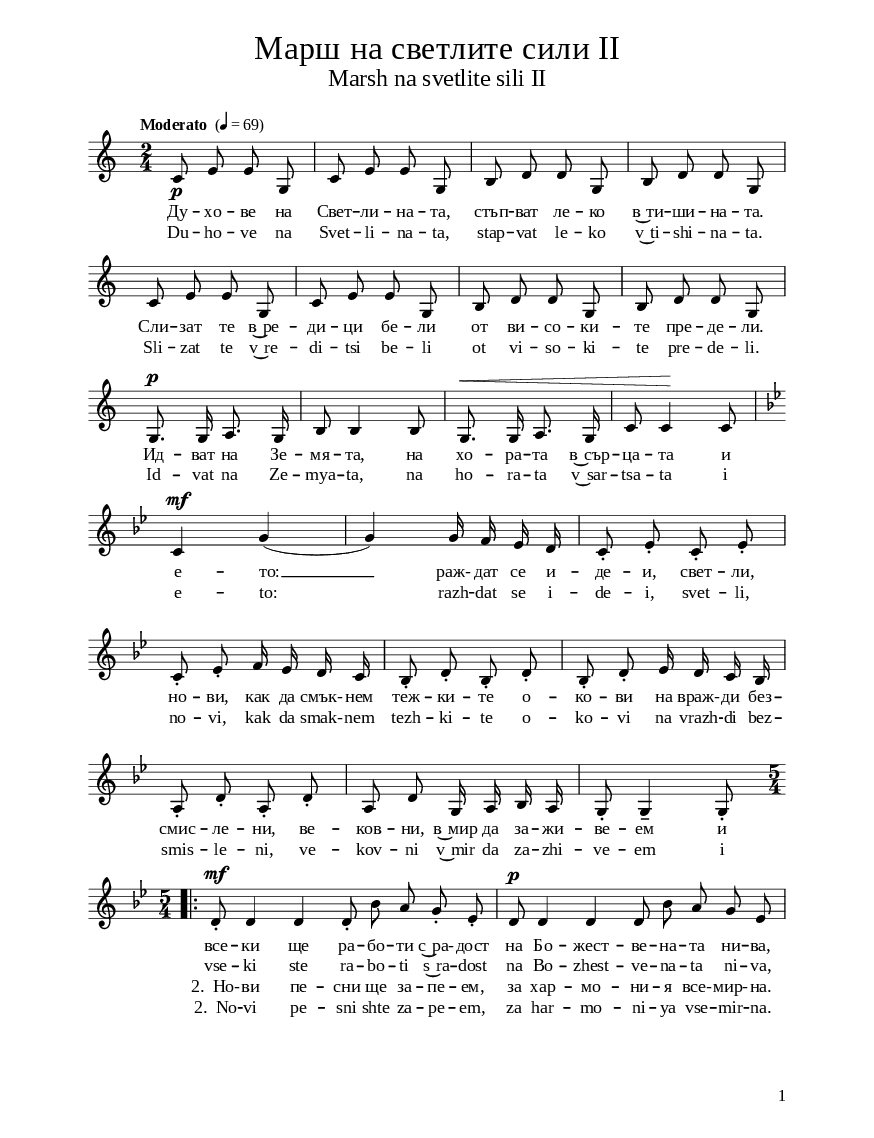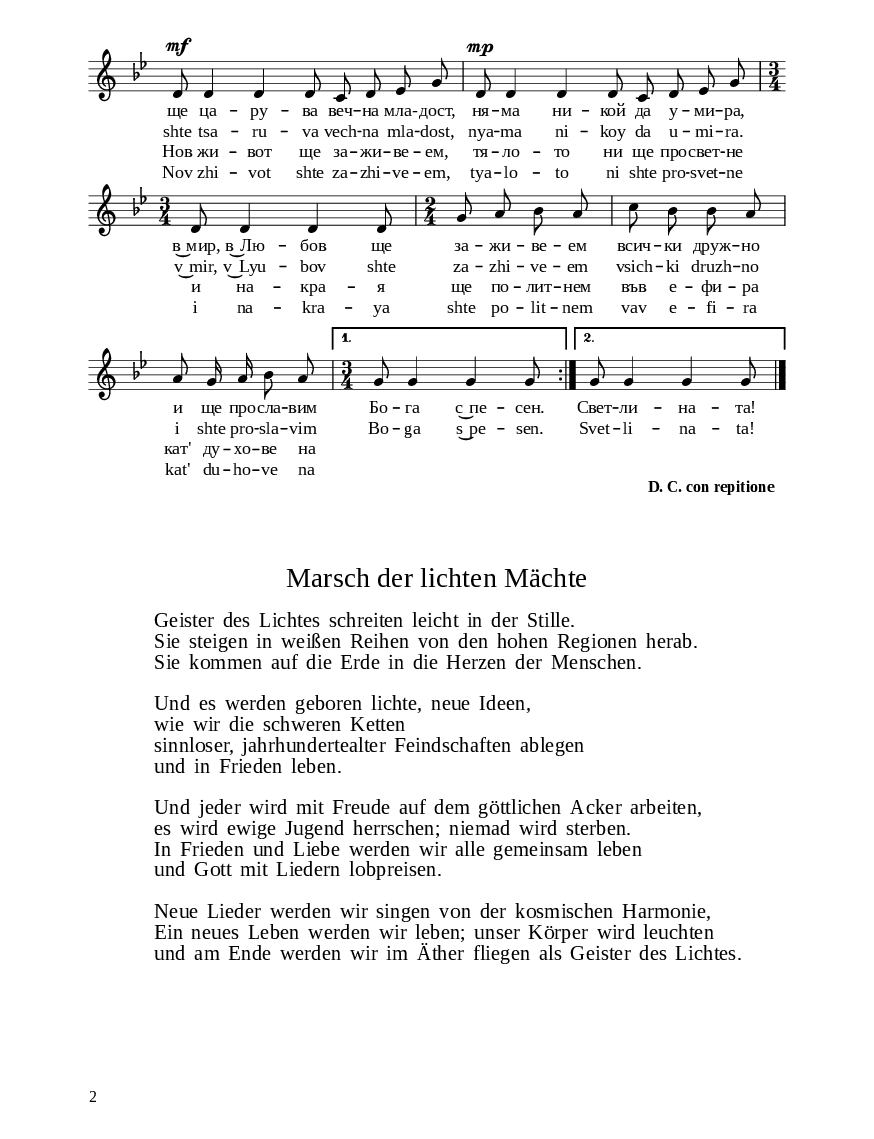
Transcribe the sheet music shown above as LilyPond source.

\version "2.24.1"

% include paper part and global functions
\include "include/globals.ily"

\bookpart {
  \label #'ref162_2
  \tocItem \markup "Марш на светлите сили II – Marsh na svetlite sili II"
  \include "include/bookpart-paper.ily"
  \score {
    \include "include/score-layout.ily"

    \new Voice \relative c' {
      \clef treble
      \key c \major
      \time 2/4
      \tempoFunc "Moderato " 4 "69"

      \autoBeamOff


      c8 \p e e g, | c8 e e g, | b d d g, | b d d g, | \break

     c8 e e g, |c8 e e g, | b d d g, |  b d d g, | \break

      g8.^\p g16 a8. g16 | b8 b4 b8 | g8.^\< g16 a8. g16 |  c8 c4  \! c8 | \break

      \key g \minor  c4^\mf  g'4 (g4) g16 f es d |  c8\staccato es\staccato c\staccato es\staccato |\break

      c\staccato es\staccato f16 es d c | bes8\staccato d\staccato bes\staccato d\staccato | bes\staccato d\staccato es16 d c bes | a8\staccato d\staccato a\staccato d\staccato | a d g,16 a bes a | g8\staccato g4-- g8\staccato | \break

      \bar ".|:" \repeat volta 2 {

        \time 5/4 d'8\staccato^\mf d4 d4 d8\staccato bes'8 a g\staccato es\staccato |

        d8^\p  d4 d4 d8 bes'8 a8 g es | \break

        d8^\mf  d4  d4 d8 c d es g |

        d^\mp  d4 d4 d8 c8 d8 es g | \break

        \time 3/4 d8 d4 d4 d8 | \time 2/4 g8 a bes a |c bes bes a | \break

        a g16 a bes8 a8 |
        \time 3/4
      }

      \alternative {
        { g8 g4 g4 g8}
        { g8 g4 g4 g8\bar "|." }
      }


    }

    \addlyrics {
      Ду -- хо -- ве на Свет -- ли -- на -- та, стъп -- ват ле -- ко в~ти -- ши -- на -- та.

      Сли --  зат те в~ре -- ди -- ци бе -- ли от ви -- со -- ки -- те пре -- де -- ли.

      Ид  -- ват на Зе -- мя -- та, на хо -- ра -- та в~сър -- ца -- та

      и е -- то: __ "раж-" -- дат се и -- де -- и, свет --  ли, но -- ви,

      как да "смък-" -- нем теж -- ки -- те о -- ко -- ви на

      "враж-" -- ди без -- смис -- ле -- ни, ве -- ков -- ни, в~мир да за -- жи -- ве -- ем



      и все -- ки ще ра -- бо -- ти "с~ра-" -- дост на Бо -- жест -- ве -- на -- та ни -- ва,

      ще ца -- ру -- ва веч -- на "мла-" -- дост, ня -- ма ни -- кой да у -- ми -- ра,

      в~мир, в~Лю -- бов ще за -- жи -- ве -- ем

      всич -- ки друж -- но и ще про -- сла -- вим Бо -- га с~пе -- сен. Свет -- ли -- на -- та!






    }


    \addlyrics {
      Du -- ho -- ve na Svet -- li -- na -- ta, stap -- vat le -- ko v~ti -- shi -- na -- ta.

      Sli --  zat te v~re -- di -- tsi be -- li ot vi -- so -- ki -- te pre -- de -- li.

      Id  -- vat na Ze -- mya -- ta, na ho -- ra -- ta v~sar -- tsa -- ta

      i e -- to: razh -- dat se i -- de -- i, svet --  li, no -- vi,

      kak da "smak-" -- nem tezh -- ki -- te o -- ko -- vi na

      vrazh -- di bez -- smis -- le -- ni, ve -- kov -- ni v~mir da za -- zhi -- ve -- em



      i vse -- ki ste ra -- bo -- ti s~ra -- dost na Bo -- zhest -- ve -- na -- ta ni -- va,

      shte tsa -- ru -- va vech -- na mla -- dost, nya -- ma ni -- koy da u -- mi -- ra.

      v~mir, v~Lyu -- bov shte za -- zhi -- ve -- em

      vsich -- ki druzh -- no i shte pro -- sla -- vim Bo -- ga s~pe -- sen. Svet -- li -- na -- ta!



    }


    \addlyrics {
      " " " " " " " " " " " " " " " "

      " " " " " " " " " " " " " " " "

      " " " " " " " " " " " " " " " " " "

      " " " " " " " " " " " " " " " " " " " " " " " " " " " "

      " " " " " " " " " " " " " " " " " "    " " " " " " " " " " " " " " " " " " " " " " " " " " " "

      " " " " " " " " " " " " " " " " " "    " " " " " " " " " " " " " " " " " " " " " " " " " " " "

      "2.  Но-"   -- ви пе -- сни ще за -- пе -- ем, за хар -- мо -- ни -- я "все-" -- "мир-" -- на.

      Нов жи -- вот ще за -- жи -- ве -- ем, тя -- ло -- то ни ще про -- свет -- не

      и на -- кра -- я ще по -- лит -- нем във е -- фи -- ра кат' ду -- хо -- ве на


      " " " " " " " " " " " " " " " " " "

      " " " " " " " " " " " " " " " " " "
    }

    \addlyrics {
      " " " " " " " " " " " " " " " "

      " " " " " " " " " " " " " " " "

      " " " " " " " " " " " " " " " " " "

      " " " " " " " " " " " " " " " " " " " " " " " " " " " "

      " " " " " " " " " " " " " " " " " "    " " " " " " " " " " " " " " " " " " " " " " " " " " " "

      " " " " " " " " " " " " " " " " " "    " " " " " " " " " " " " " " " " " " " " " " " " " " " "

      "2.  No"   -- vi pe -- sni shte za -- pe -- em, za har -- mo -- ni -- ya vse -- mir -- na.

      Nov zhi -- vot shte za -- zhi -- ve -- em, tya -- lo -- to ni shte pro -- svet -- ne

      i na -- kra -- ya shte po -- lit -- nem vav e -- fi -- ra kat' du -- ho -- ve na

      " " " " " " " " " " " " " " " " " "

      " " " " " " " " " " " " " " " " " "
    }


    \header {
      title = \titleFunc "Марш на светлите сили II" "Marsh na svetlite sili II"
    }

    \midi{}

  } % score

  \markup \dc-one "D. C. con repitione"

  \markup \empty-two

  % include foreign translation(s) of the song
  \version "2.24.1"

\markup \fill-line { \fontsize #deTitleFontSize "Marsch der lichten Mächte" }
\markup \null
\markup \null
\markup \fontsize #deCoupletFontSize {
  \hspace #5
  \override #`(baseline-skip . ,deCoupletBaselineSkip)

  \column {

    \line { " "Geister des Lichtes schreiten leicht in der Stille. }

    \line { " "Sie steigen in weißen Reihen von den hohen Regionen herab. }

    \line { " "Sie kommen auf die Erde in die Herzen der Menschen. }

    \line { " " }

    \line { " "Und es werden geboren lichte, neue Ideen, }

    \line { " "    wie wir die schweren Ketten }
    \line { " "  sinnloser, jahrhundertealter Feindschaften ablegen}
    \line { " "und in Frieden leben.  }

    \line { " " }
    \line {
      " "Und jeder wird mit Freude auf dem göttlichen Acker arbeiten,
    }
    \line { " "es wird ewige Jugend herrschen; niemad wird sterben. }

    \line { " "In Frieden und Liebe werden wir alle gemeinsam leben }

    \line { " "    und Gott mit Liedern lobpreisen.  }
    \line { " " }

    \line { " "Neue Lieder werden wir singen von der kosmischen Harmonie, }

    \line { " "Ein neues Leben werden wir leben; unser Körper wird leuchten  }

    \line { " "und am Ende werden wir im Äther fliegen als Geister des Lichtes.  }

  }
}


} % bookpart

% Più mosso
%
